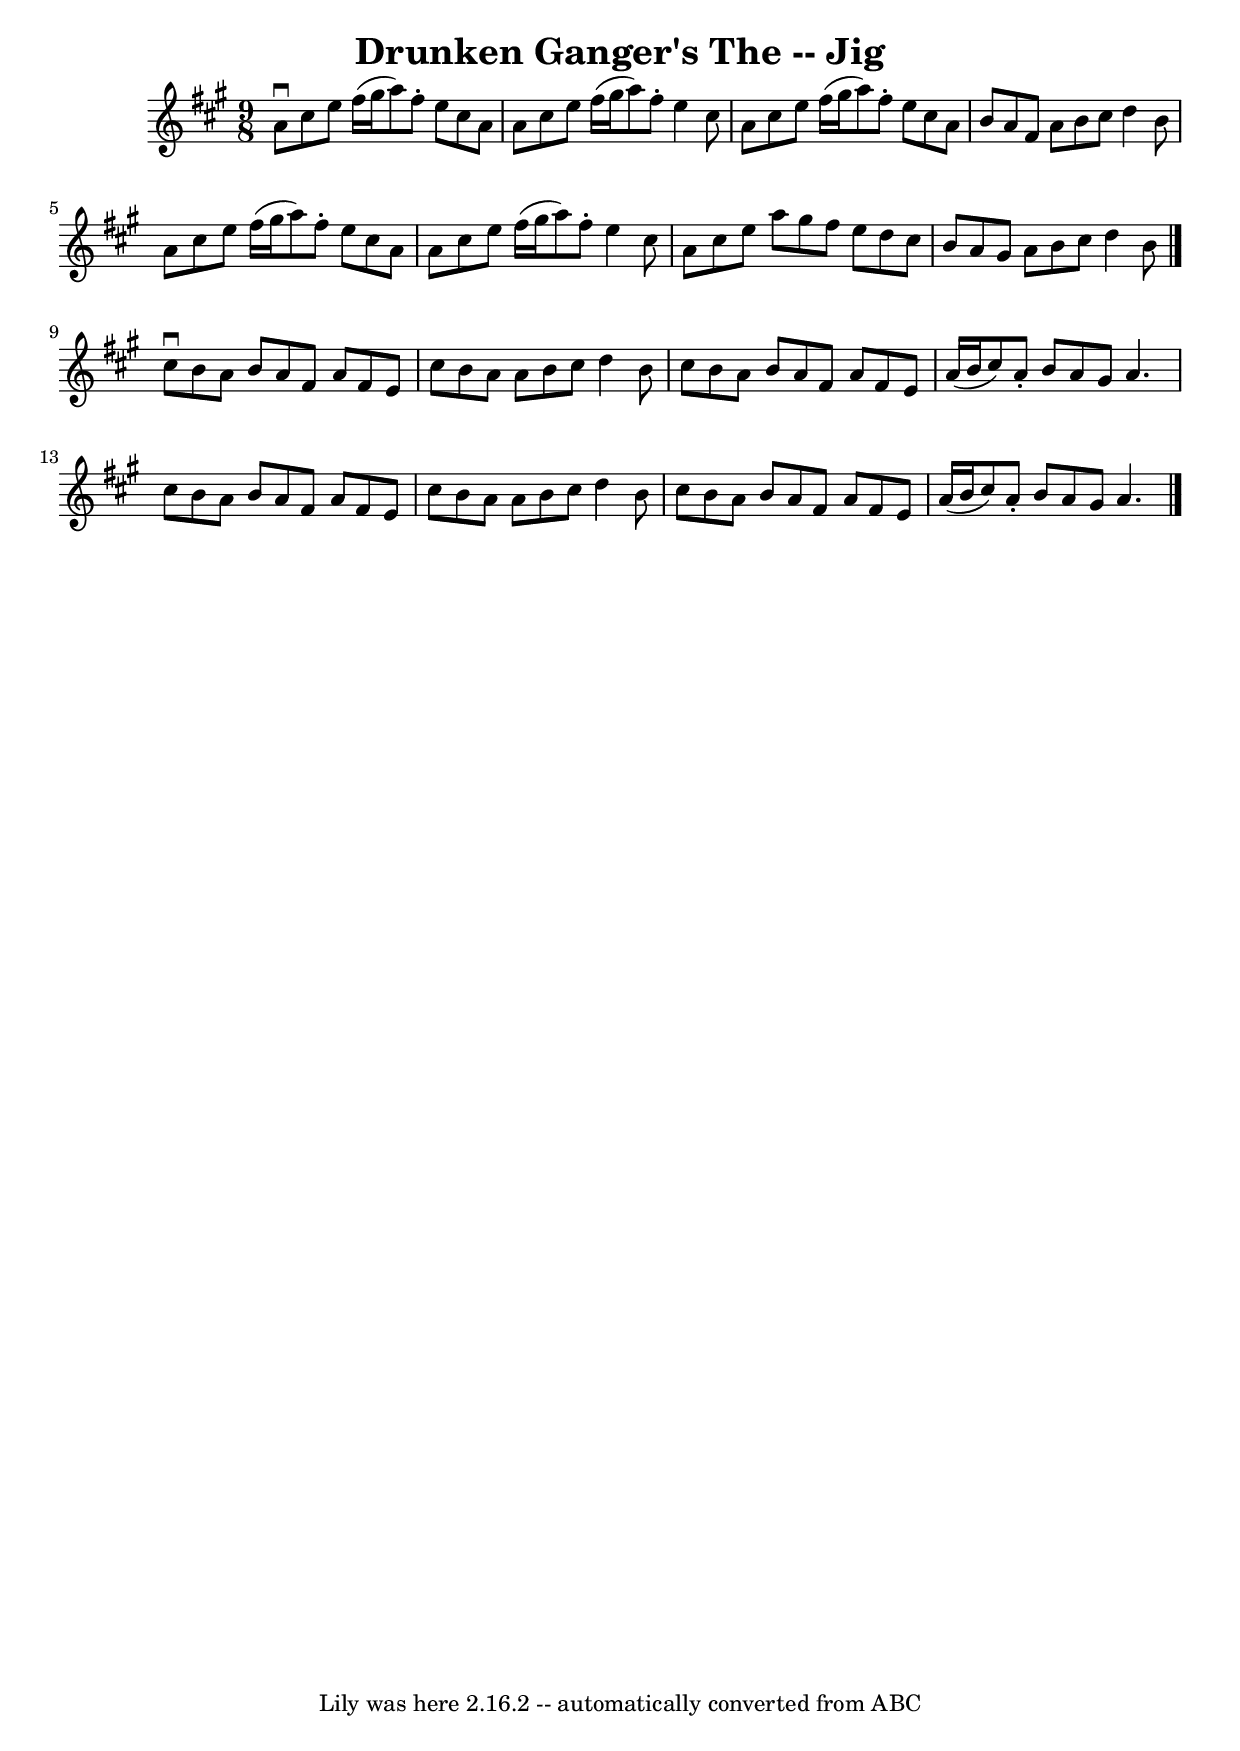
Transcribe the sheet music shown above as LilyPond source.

\version "2.16.2"
\include "Mammoth.ily"
\header {
	%% book = "Ryan's Mammoth Collection"
	crossRefNumber = "1"
	footnotes = ""
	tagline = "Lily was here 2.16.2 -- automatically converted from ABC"
	title = "Drunken Ganger's The -- Jig"
}
voicedefault =  {


\time 9/8 
\key a \major a'8^\downbow cis''8 e''8 fis''16 (gis''16 
 a''8) fis''8 -. e''8 cis''8 a'8  |
 a'8 cis''8    
e''8 fis''16 (gis''16 a''8) fis''8 -. e''4 cis''8  |
  
 a'8 cis''8 e''8 fis''16 (gis''16 a''8) fis''8 -. e''8    
cis''8 a'8  |
 b'8 a'8 fis'8 a'8 b'8 cis''8 d''4   
 b'8  |
 a'8 cis''8 e''8 fis''16 (gis''16 a''8)   
fis''8 -. e''8 cis''8 a'8  |
 a'8 cis''8 e''8 fis''16 
(gis''16 a''8) fis''8 -. e''4 cis''8  |
 a'8 cis''8  
 e''8 a''8 gis''8 fis''8 e''8 d''8 cis''8  |
 b'8    
a'8 gis'8 a'8 b'8 cis''8 d''4 b'8  \bar "|." cis''8 
^\downbow b'8 a'8 b'8 a'8 fis'8 a'8 fis'8 e'8  |
  
 cis''8 b'8 a'8 a'8 b'8 cis''8 d''4 b'8  |
 cis''8 
 b'8 a'8 b'8 a'8 fis'8 a'8 fis'8 e'8  |
 a'16 (
 b'16 cis''8) a'8 -. b'8 a'8 gis'8 a'4.    |
     
cis''8 b'8 a'8 b'8 a'8 fis'8 a'8 fis'8 e'8  |
   
cis''8 b'8 a'8 a'8 b'8 cis''8 d''4 b'8  |
 cis''8  
 b'8 a'8 b'8 a'8 fis'8 a'8 fis'8 e'8  |
 a'16 (
b'16 cis''8) a'8 -. b'8 a'8 gis'8 a'4.    \bar "|."   
}

\score{
    <<

	\context Staff="default"
	{
	    \voicedefault 
	}

    >>
	\layout {
	}
	\midi {}
}
